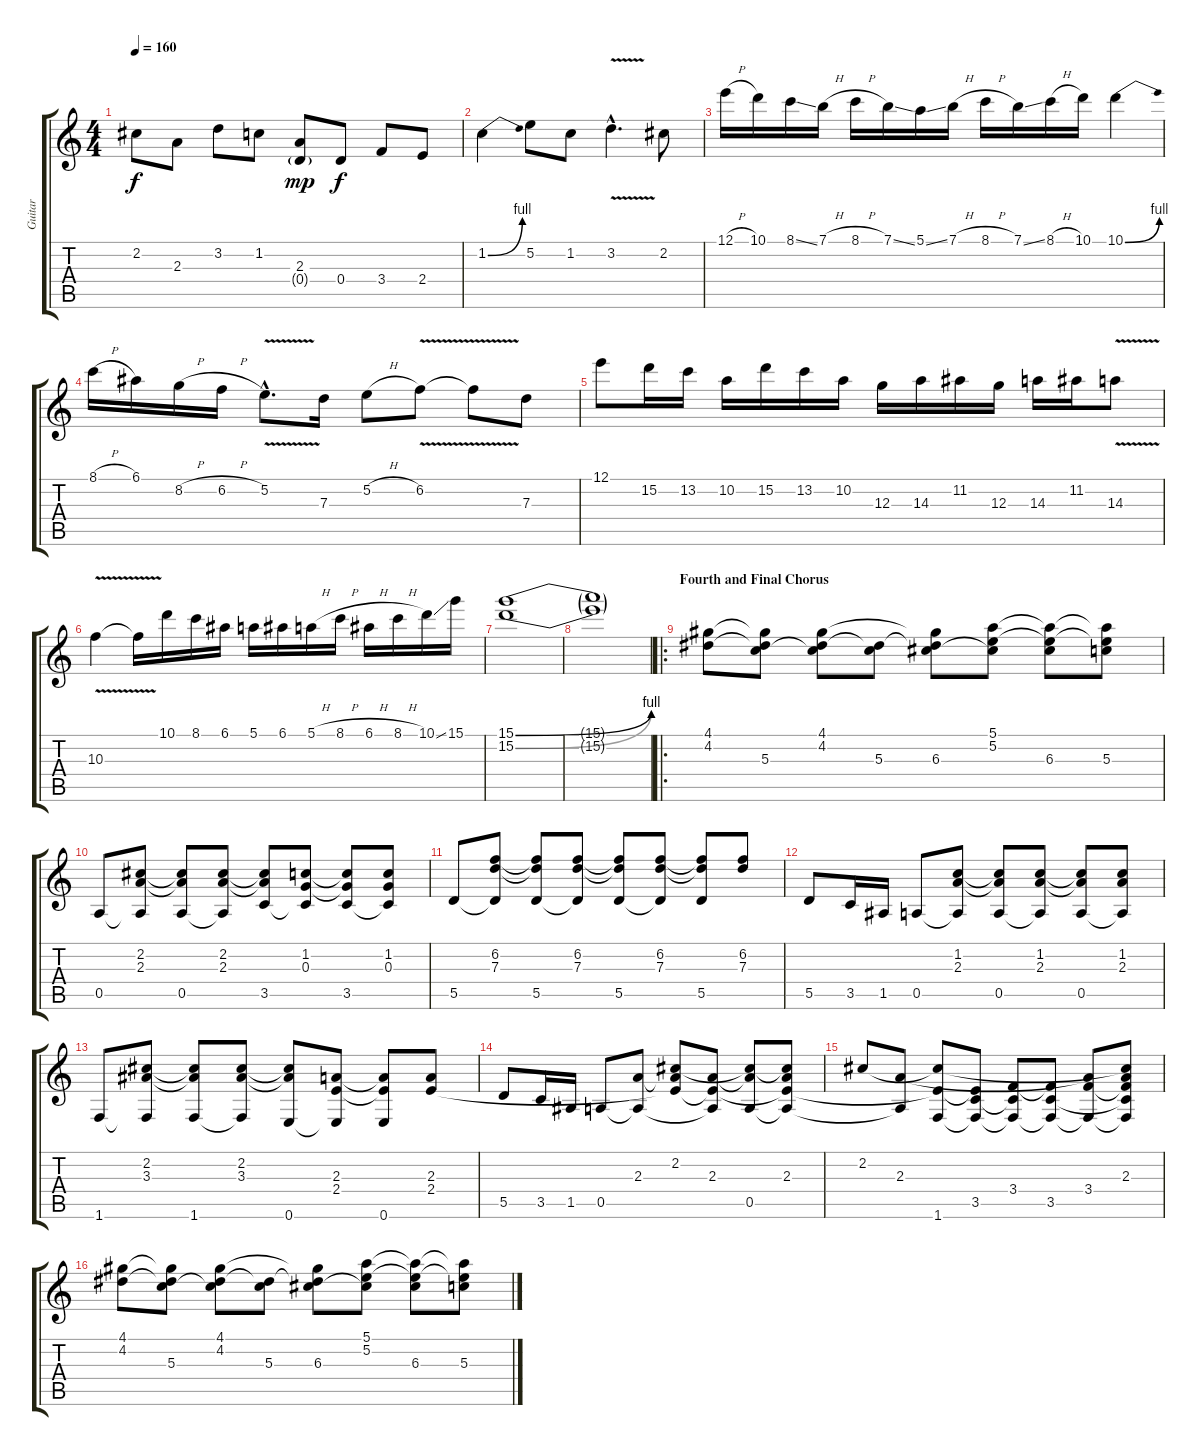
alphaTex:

\track ("Guitar" "Guitar") {instrument overdrivenguitar}
\staff {score tabs}
\tuning (E4 B3 G3 D3 A2 E2) {hide}
\ts (4 4)
\tempo 160
\clef g2
\ks c
2.2.8{dy f} 2.3.8 3.2.8 1.2.8 (2.3 0.4{g}).8{dy mp} 0.4.8{dy f} 3.4.8 2.4.8 |
1.2{be (bend 0 0 60 4)}.4 5.2.8 1.2.8 3.2{v hac}.4{d} 2.2.8 |
12.1{h}.16 10.1.16 8.1{ss}.16 7.1{h}.16 8.1{h}.16 7.1{ss}.16 5.1{ss}.16 7.1{h}.16 8.1{h}.16 7.1{ss}.16 8.1{h}.16 10.1.16 10.1{be (bend 0 0 60 4)}.4 |
8.1{h}.16 6.1.16 8.2{h}.16 6.2{h}.16 5.2{v hac}.8{d} 7.3.16 5.2{h}.8 6.2{v}.8 6.2{t}.8 7.3.8 |
12.1.8 15.2.16 13.2.16 10.2.16 15.2.16 13.2.16 10.2.16 12.3.16 14.3.16 11.2.16 12.3.16 14.3.16 11.2.16 14.3{v}.8 |
10.3{v}.4 10.3{t}.16 10.1.16 8.1.16 6.1.16 5.1.16 6.1.16 5.1{h}.16 8.1{h}.16 6.1{h}.16 8.1{h}.16 10.1{ss}.16 15.1.16 |
(15.1{be (bend 0 0 60 4)} 15.2{be (bend 0 0 60 4)}).1 |
(15.1{t} 15.2{t}).1 |
\ro
\section ("" "Fourth and Final Chorus")
(4.1 4.2).8 (4.1{t} 4.2{t} 5.3).8 (4.1 4.2 5.3{t}).8 (4.2{t} 5.3).8 (4.1{t} 4.2{t} 6.3).8 (5.1 5.2 6.3{t}).8 (5.1{t} 5.2{t} 6.3).8 (5.1{t} 5.2{t} 5.3).8 |
0.5.8 (2.2 2.3 0.5{t}).8 (2.2{t} 2.3{t} 0.5).8 (2.2 2.3 0.5{t}).8 (2.2{t} 2.3{t} 3.5).8 (1.2 0.3 3.5{t}).8 (1.2{t} 0.3{t} 3.5).8 (1.2 0.3 3.5{t}).8 |
5.5.8 (6.2 7.3 5.5{t}).8 (6.2{t} 7.3{t} 5.5).8 (6.2 7.3 5.5{t}).8 (6.2{t} 7.3{t} 5.5).8 (6.2 7.3 5.5{t}).8 (6.2{t} 7.3{t} 5.5).8 (6.2 7.3).8 |
5.5.8 3.5.16 1.5.16 0.5.8 (1.2 2.3 0.5{t}).8 (1.2{t} 2.3{t} 0.5).8 (1.2 2.3 0.5{t}).8 (1.2{t} 2.3{t} 0.5).8 (1.2 2.3 0.5{t}).8 |
1.6.8 (2.2 3.3 1.6{t}).8 (2.2{t} 3.3{t} 1.6).8 (2.2 3.3 1.6{t}).8 (2.2{t} 3.3{t} 0.6).8 (2.3 2.4 0.6{t}).8 (2.3{t} 2.4{t} 0.6).8 (2.3 2.4).8 |
5.5.8 3.5.16 1.5.16 0.5.8 (2.3 0.5{t}).8 (2.2 2.3{t} 2.4{t}).8 (2.3 2.4{t} 0.5{t}).8 (2.2{t} 2.3{t} 0.5).8 (2.2{t} 2.3 2.4{t} 0.5{t}).8 |
2.2.8 (2.3 0.5{t}).8 (2.2{t} 2.4{t} 1.6).8 (2.4{t} 3.5 1.6{t}).8 (3.4 3.5{t} 1.6{t}).8 (3.4{t} 3.5 1.6{t}).8 (2.3{t} 3.4 1.6{t}).8 (2.2{t} 2.3 3.4{t} 3.5{t} 1.6{t}).8 |
(4.1 4.2).8 (4.1{t} 4.2{t} 5.3).8 (4.1 4.2 5.3{t}).8 (4.2{t} 5.3).8 (4.1{t} 4.2{t} 6.3).8 (5.1 5.2 6.3{t}).8 (5.1{t} 5.2{t} 6.3).8 (5.1{t} 5.2{t} 5.3).8
